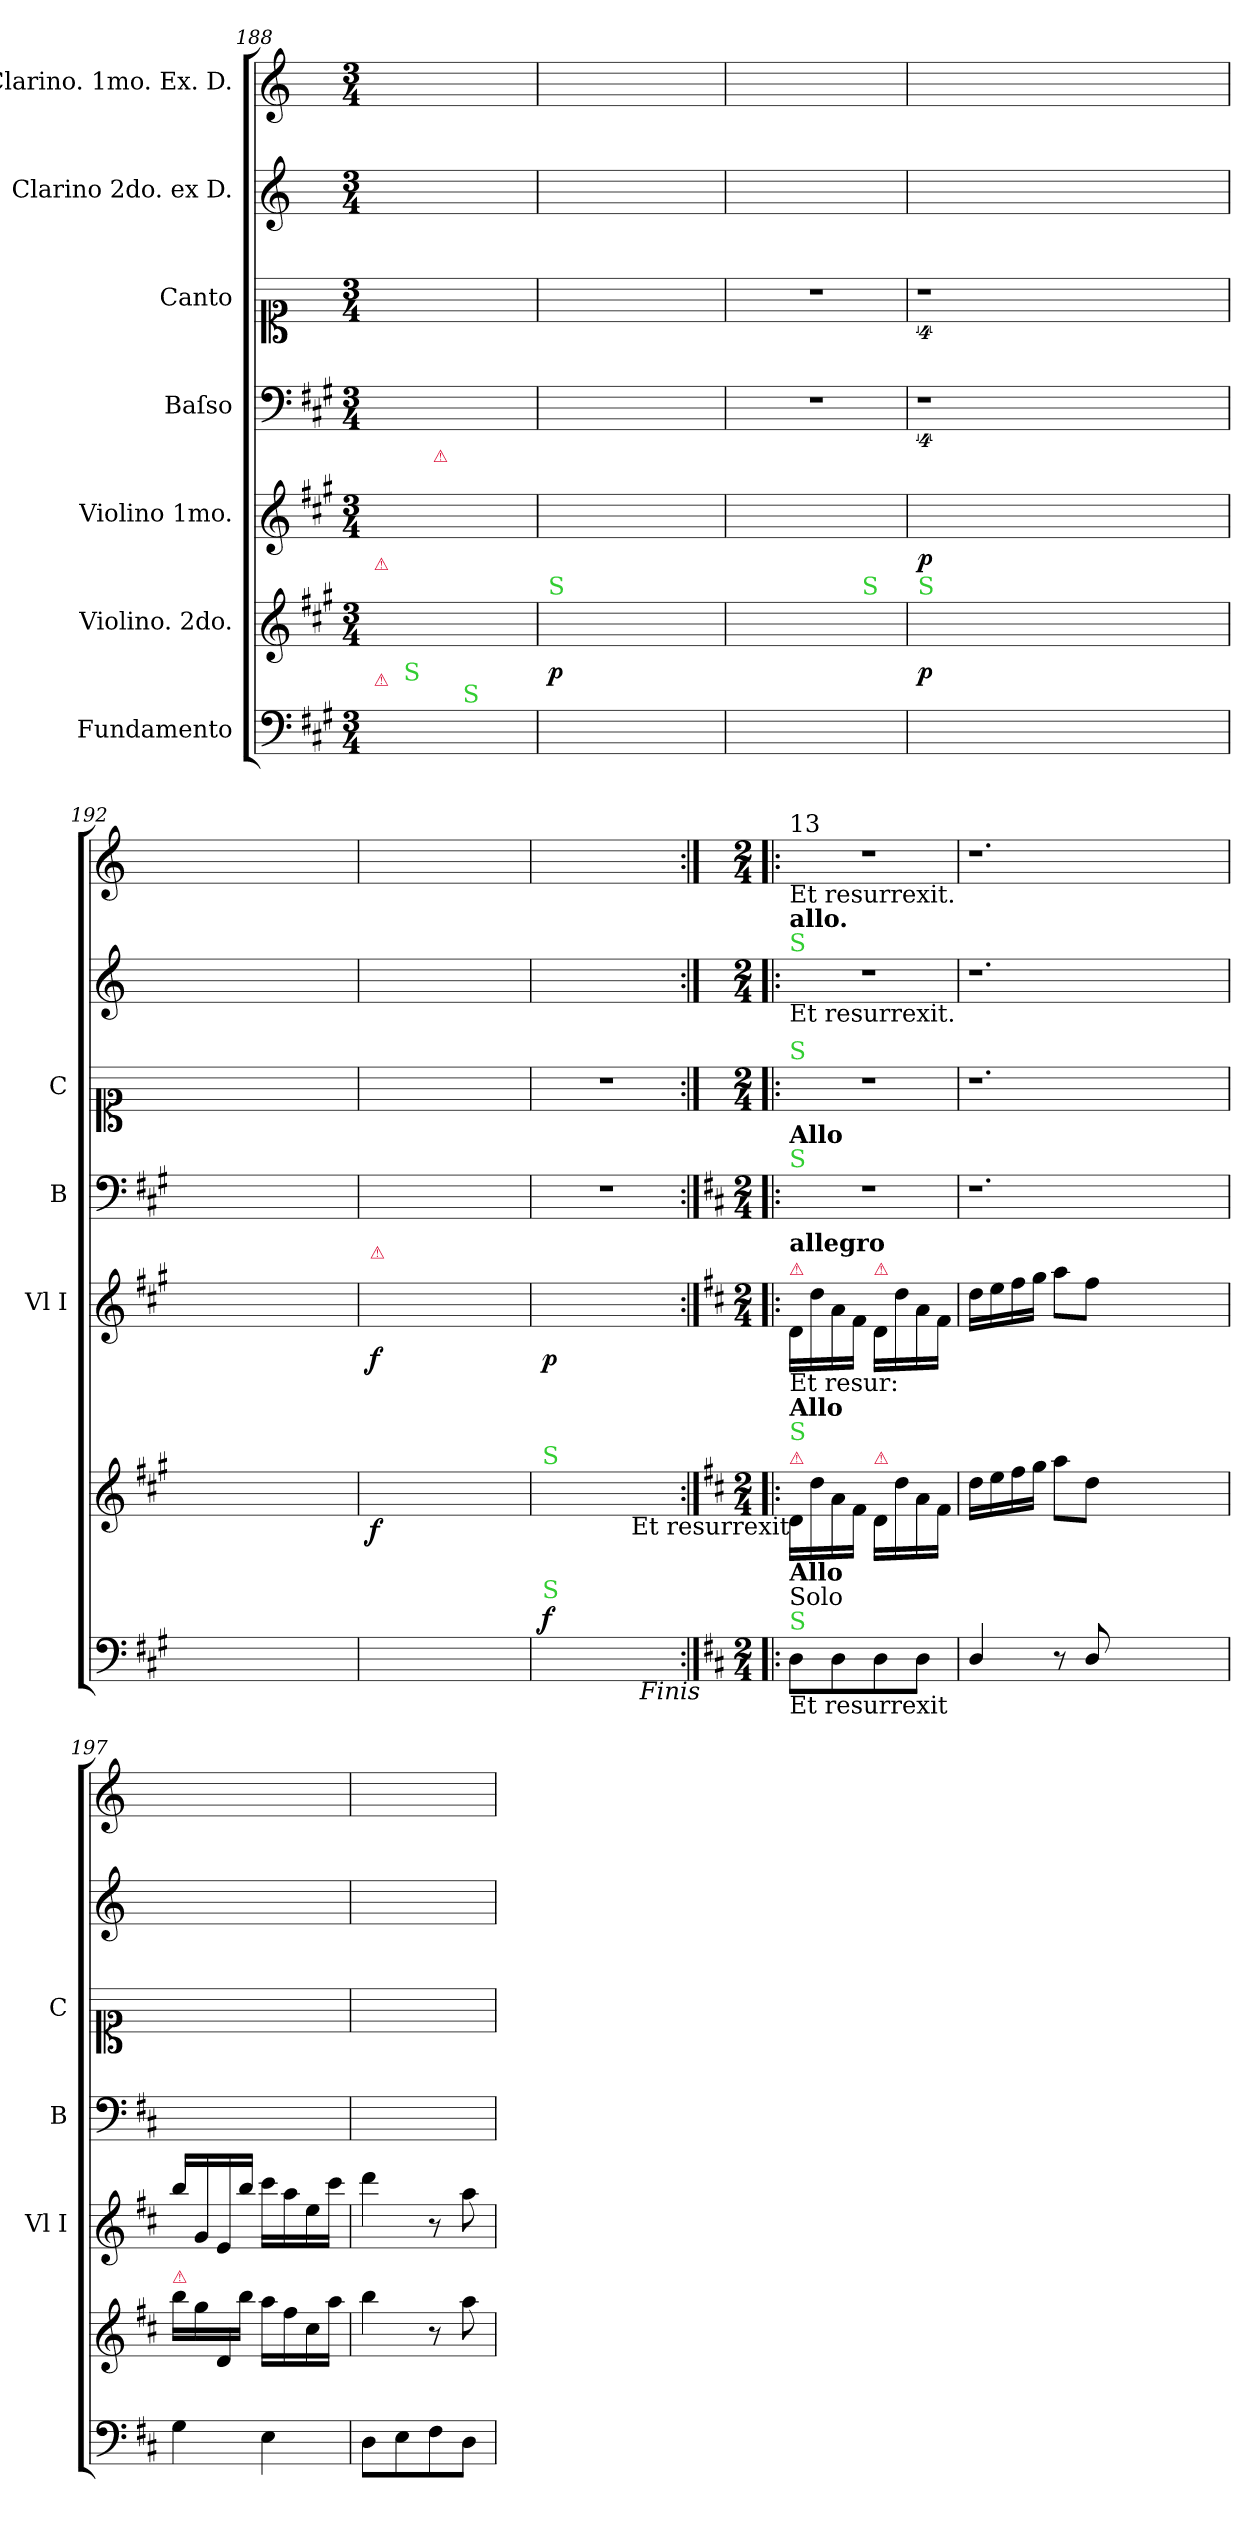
**kern	**dynam	**kern	**dynam	**kern	**dynam	**kern	**kern	**kern	**kern
*part7	*part7	*part6	*part6	*part5	*part5	*part4	*part3	*part2	*part1
*staff7	*staff7	*staff6	*staff6	*staff5	*staff5	*staff4	*staff3	*staff2	*staff1
*I"Fundamento	*	*I"Violino. 2do.	*	*I"Violino 1mo.	*	*I"Baſso	*I"Canto	*I"Clarino 2do. ex D.	*I"Clarino. 1mo. Ex. D.
*	*	*	*	*I'Vl I	*	*I'B	*I'C	*	*
*clefF4	*	*clefG2	*	*clefG2	*	*clefF4	*clefC1	*clefG2	*clefG2
*	*	*	*	*	*	*	*	*ITrd-1c-2	*ITrd-1c-2
*k[f#c#g#]	*	*k[f#c#g#]	*	*k[f#c#g#]	*	*k[f#c#g#]	*	*k[f#c#]	*k[f#c#]
*M3/4	*	*M3/4	*	*M3/4	*	*M3/4	*M3/4	*M3/4	*M3/4
=188	=188	=188	=188	=188	=188	=188	=188	=188	=188
!	!	!LO:TX:a:color=crimson:t=⚠	!	!	!	!	!	!	!
!LO:TX:a:color=crimson:t=⚠	!	!	!	!	!	!	!	!	!
8c#\Lyy	.	8cc#/Lyy	.	8cc#\Lyy	.	2.ryy	2.ryy	2.ryy	2.ryy
!LO:TX:a:color=limegreen:t=S	!	!	!	!	!	!	!	!	!
8d\yy	.	8dd#X/yy	.	8dd#X\Jyy	.	.	.	.	.
!	!	!	!	!LO:TX:a:color=crimson:t=⚠	!	!	!	!	!
8e\yy	.	8ee/yy	.	8ee/Lyy	.	.	.	.	.
!LO:TX:a:color=limegreen:t=S	!	!	!	!	!	!	!	!	!
8D\Jyy	.	8d#X/Jyy	.	8d#X/Jyy	.	.	.	.	.
4E\yy	.	4e/yy	.	4e/yy	.	.	.	.	.
=189	=189	=189	=189	=189	=189	=189	=189	=189	=189
!	!	!LO:TX:a:color=limegreen:t=S	!	!	!	!	!	!	!
4A\yy	.	8a\Lyy	p	8cc#\Lyy	.	2.ryy	2.ryy	2.ryy	2.ryy
.	.	8cc#\yy	.	8ee\yy	.	.	.	.	.
4A\yy	.	8cc#\yy	.	8ee\yy	.	.	.	.	.
.	.	8cc#\Jyy	.	8ee\yy	.	.	.	.	.
4A\yy	.	8dd\Lyy	.	8ff#\yy	.	.	.	.	.
.	.	8cc#\Jyy	.	8ee\Jyy	.	.	.	.	.
=190	=190	=190	=190	=190	=190	=190	=190	=190	=190
4E\yy	.	8b/Lyy	.	8ddn\Lyy	.	2.r	2.r	2.ryy	2.ryy
.	.	8a/yy	.	8cc#\yy	.	.	.	.	.
4E\yy	.	8b/yy	.	8dd\yy	.	.	.	.	.
.	.	8g#/Jyy	.	8b\Jyy	.	.	.	.	.
!	!	!LO:TX:a:color=limegreen:t=S	!	!	!	!	!	!	!
4A\yy	.	4a/yy	.	4cc#\yy	.	.	.	.	.
=191	=191	=191	=191	=191	=191	=191	=191	=191	=191
!	!	!LO:TX:a:color=limegreen:t=S	!	!	!	!	!	!	!
!	!	!	!	!	!LO:DY:b	!	!	!	!
4A\yy	.	8a\Lyy	p	8cc#\Lyy	p	4%9r	4%9r	2.ryy	2.ryy
.	.	8cc#\yy	.	8ee\yy	.	.	.	.	.
4A\yy	.	8cc#\yy	.	8ee\yy	.	.	.	.	.
.	.	8cc#\Jyy	.	8ee\yy	.	.	.	.	.
4A\yy	.	8dd\Lyy	.	8ff#\yy	.	.	.	.	.
.	.	8cc#\Jyy	.	8ee\Jyy	.	.	.	.	.
1.ryy	.	1.ryy	.	1.ryy	.	.	.	1.ryy	1.ryy
=192	=192	=192	=192	=192	=192	=192	=192	=192	=192
4E\yy	.	8b/Lyy	.	8dd\Lyy	.	2.ryy	2.ryy	2.ryy	2.ryy
.	.	8a/yy	.	8cc#\yy	.	.	.	.	.
4E\yy	.	8b/yy	.	8dd\yy	.	.	.	.	.
.	.	8g#/Jyy	.	8b\Jyy	.	.	.	.	.
4A\yy	.	4a/yy	.	4cc#\yy	.	.	.	.	.
=193	=193	=193	=193	=193	=193	=193	=193	=193	=193
!	!	!	!	!LO:TX:a:color=crimson:t=⚠	!	!	!	!	!
!	!	!	!	!	!LO:DY:b	!	!	!	!
8A\Lyy	.	4cc#\yy	f	8aa\Lyy	f	2.ryy	2.ryy	2.ryy	2.ryy
8D\Jyy	.	.	.	8a\Jyy	.	.	.	.	.
4E\yy	.	2g#/yy	.	2b/yy	.	.	.	.	.
4EE/yy	.	.	.	.	.	.	.	.	.
=194	=194	=194	=194	=194	=194	=194	=194	=194	=194
!	!	!LO:TX:a:color=limegreen:t=S	!	!	!	!	!	!	!
!LO:TX:a:color=limegreen:t=S	!	!	!	!	!	!	!	!	!
!	!LO:DY:a	!	!	!	!LO:DY:b	!	!	!	!
2AA/yy	f	4a/yy	.	4a/yy	p	2.r	2.r	2.ryy	2.ryy
.	.	2ryy	.	2ryy	.	.	.	.	.
!LO:TX:b:i:t=Finis	!	!	!	!	!	!	!	!	!
4ryy	.	.	.	.	.	.	.	.	.
=195:|!|:	=195:|!|:	=195:|!|:	=195:|!|:	=195:|!|:	=195:|!|:	=195:|!|:	=195:|!|:	=195:|!|:	=195:|!|:
*k[f#c#]	*	*k[f#c#]	*	*k[f#c#]	*	*k[f#c#]	*	*k[f#c#]	*k[f#c#]
*M2/4	*	*M2/4	*	*M2/4	*	*M2/4	*M2/4	*M2/4	*M2/4
!	!	!	!	!	!	!	!	!	!LO:TX:a:t=13
!	!	!	!	!	!	!	!	!	!LO:TX:b:t=Et resurrexit.
!	!	!	!	!	!	!	!	!LO:TX:a:color=limegreen:t=S	!
!	!	!	!	!	!	!	!	!LO:TX:a:B:t=allo.	!
!	!	!	!	!	!	!	!	!LO:TX:b:t=Et resurrexit.	!
!	!	!	!	!	!	!	!LO:TX:a:color=limegreen:t=S	!	!
!	!	!	!	!	!	!LO:TX:a:color=limegreen:t=S	!	!	!
!	!	!	!	!	!	!LO:TX:a:B:t=Allo	!	!	!
!	!	!	!	!LO:TX:a:color=crimson:t=⚠	!	!	!	!	!
!	!	!	!	!LO:TX:b:t=Et resur&colon;	!	!	!	!	!
!	!	!	!	!LO:TX:a:B:t=allegro	!	!	!	!	!
!	!	!LO:TX:a:color=crimson:t=⚠	!	!	!	!	!	!	!
!	!	!LO:TX:b:rj:t=Et resurrexit	!	!	!	!	!	!	!
!	!	!LO:TX:a:color=limegreen:t=S	!	!	!	!	!	!	!
!	!	!LO:TX:a:B:t=Allo	!	!	!	!	!	!	!
!LO:TX:a:color=limegreen:t=S	!	!	!	!	!	!	!	!	!
!LO:TX:a:t=Solo	!	!	!	!	!	!	!	!	!
!LO:TX:b:t=Et resurrexit	!	!	!	!	!	!	!	!	!
!LO:TX:a:B:t=Allo	!	!	!	!	!	!	!	!	!
8D\L	.	16d/LL	.	16d/LL	.	2r	2r	2r	2r
.	.	16dd\	.	16dd\	.	.	.	.	.
8D\	.	16a\	.	16a\	.	.	.	.	.
.	.	16f#\JJ	.	16f#\JJ	.	.	.	.	.
!	!	!	!	!LO:TX:a:color=crimson:t=⚠	!	!	!	!	!
!	!	!LO:TX:a:color=crimson:t=⚠	!	!	!	!	!	!	!
8D\	.	16d/LL	.	16d/LL	.	.	.	.	.
.	.	16dd\	.	16dd\	.	.	.	.	.
8D\J	.	16a\	.	16a\	.	.	.	.	.
.	.	16f#\JJ	.	16f#\JJ	.	.	.	.	.
=196	=196	=196	=196	=196	=196	=196	=196	=196	=196
4D/	.	16dd\LL	.	16dd\LL	.	1.r	1.r	1.r	1.r
.	.	16ee\	.	16ee\	.	.	.	.	.
.	.	16ff#\	.	16ff#\	.	.	.	.	.
.	.	16gg\JJ	.	16gg\JJ	.	.	.	.	.
8r	.	8aa\L	.	8aa\L	.	.	.	.	.
8D/	.	8dd\J	.	8ff#\J	.	.	.	.	.
1ryy	.	1ryy	.	1ryy	.	.	.	.	.
=197	=197	=197	=197	=197	=197	=197	=197	=197	=197
!	!	!LO:TX:a:color=crimson:t=⚠	!	!	!	!	!	!	!
4G\	.	16bb\LL	.	16bb\LL	.	2ryy	2ryy	2ryy	2ryy
.	.	16gg\	.	16g/	.	.	.	.	.
.	.	16d/	.	16e/	.	.	.	.	.
.	.	16bb\JJ	.	16bb\JJ	.	.	.	.	.
4E\	.	16aa\LL	.	16ccc#\LL	.	.	.	.	.
.	.	16ff#\	.	16aa\	.	.	.	.	.
.	.	16cc#\	.	16ee\	.	.	.	.	.
.	.	16aa\JJ	.	16ccc#\JJ	.	.	.	.	.
=198	=198	=198	=198	=198	=198	=198	=198	=198	=198
8D\L	.	4bb\	.	4ddd\	.	2ryy	2ryy	2ryy	2ryy
8E\	.	.	.	.	.	.	.	.	.
8F#\	.	8r	.	8r	.	.	.	.	.
8D\J	.	8aa\	.	8aa\	.	.	.	.	.
=	=	=	=	=	=	=	=	=	=
*-	*-	*-	*-	*-	*-	*-	*-	*-	*-
